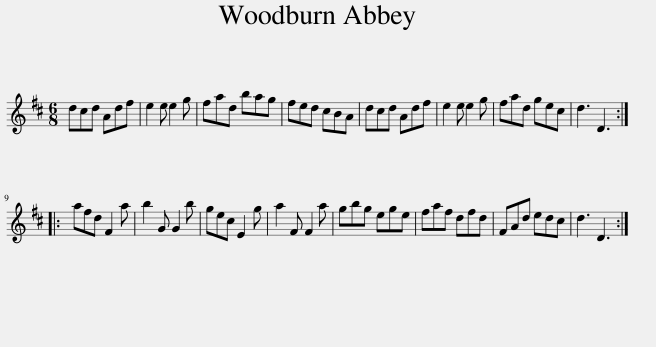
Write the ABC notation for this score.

X:1
L:1/8
M:6/8
I:linebreak $
K:D
V:1 treble
V:1
 dcd Adf | e2 e e2 g | fad bag | fed cBA | dcd Adf | %5
 e2 e e2 g | fad gec | d3 D3 ::$ afd F2 a | b2 G G2 b | %10
 gec E2 g | a2 F F2 a | gbg ege | faf dfd | FAd edc | %15
 d3 D3 :| %16
